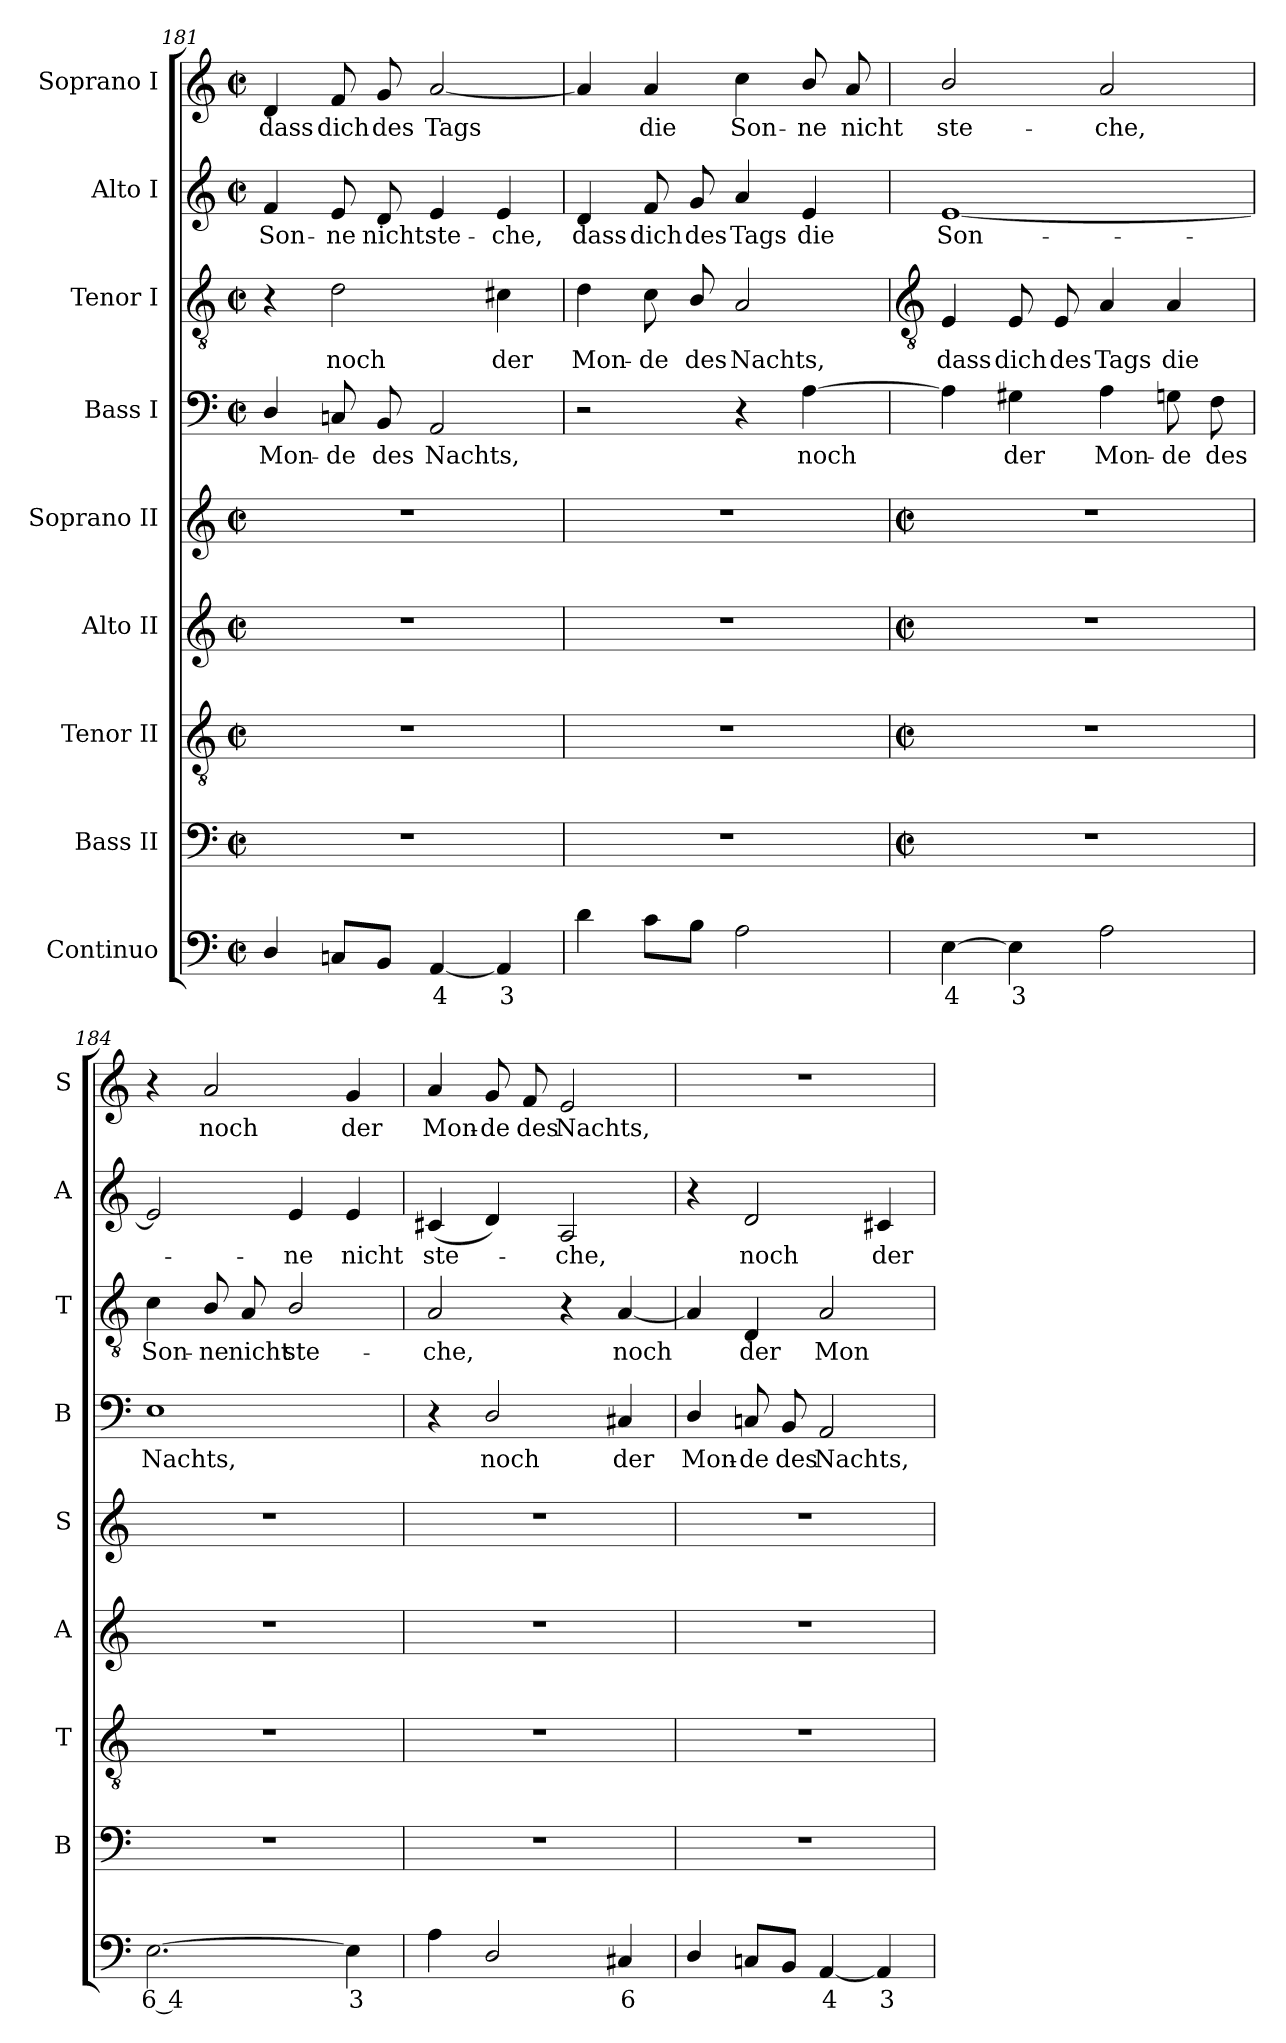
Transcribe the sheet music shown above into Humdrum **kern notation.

**kern	**text	**kern	**kern	**kern	**kern	**kern	**text	**kern	**text	**kern	**text	**kern	**text
*part9	*part9	*part8	*part7	*part6	*part5	*part4	*part4	*part3	*part3	*part2	*part2	*part1	*part1
*staff9	*staff9	*staff8	*staff7	*staff6	*staff5	*staff4	*staff4	*staff3	*staff3	*staff2	*staff2	*staff1	*staff1
*I"Continuo	*	*I"Bass II	*I"Tenor II	*I"Alto II	*I"Soprano II	*I"Bass I	*	*I"Tenor I	*	*I"Alto I	*	*I"Soprano I	*
*	*	*I'B	*I'T	*I'A	*I'S	*I'B	*	*I'T	*	*I'A	*	*I'S	*
*clefF4	*	*clefF4	*clefGv2	*clefG2	*clefG2	*clefF4	*	*clefGv2	*	*clefG2	*	*clefG2	*
*k[]	*	*k[]	*k[]	*k[]	*k[]	*k[]	*	*k[]	*	*k[]	*	*k[]	*
*C:	*	*C:	*C:	*C:	*C:	*C:	*	*C:	*	*C:	*	*C:	*
*M2/2	*	*M2/2	*M2/2	*M2/2	*M2/2	*M2/2	*	*M2/2	*	*M2/2	*	*M2/2	*
*met(c|)	*	*met(c|)	*met(c|)	*met(c|)	*met(c|)	*met(c|)	*	*met(c|)	*	*met(c|)	*	*met(c|)	*
=181	=181	=181	=181	=181	=181	=181	=181	=181	=181	=181	=181	=181	=181
!	!	!	!	!	!	!	!LO:LY:b	!	!	!	!LO:LY:b	!	!LO:LY:b
4D/	.	1r	1r	1r	1r	4D/	Mon-	4r	.	4f	Son-	4d	dass
!	!	!	!	!	!	!	!LO:LY:b	!	!LO:LY:b	!	!LO:LY:b	!	!LO:LY:b
8CnL	.	.	.	.	.	8Cn	-de	2d	noch	8e	-ne	8f	dich
!	!	!	!	!	!	!	!LO:LY:b	!	!	!	!LO:LY:b	!	!LO:LY:b
8BBJ	.	.	.	.	.	8BB	des	.	.	8d	nicht	8g	des
!	!LO:LY:b	!	!	!	!	!	!LO:LY:b	!	!	!	!LO:LY:b	!	!LO:LY:b
[4AA	4	.	.	.	.	2AA	Nachts,	.	.	4e	ste-	[2a	Tags
!	!LO:LY:b	!	!	!	!	!	!	!	!LO:LY:b	!	!LO:LY:b	!	!
4AA]	3	.	.	.	.	.	.	4c#X	der	4e	-che,	.	.
=182	=182	=182	=182	=182	=182	=182	=182	=182	=182	=182	=182	=182	=182
!	!	!	!	!	!	!	!	!	!LO:LY:b	!	!LO:LY:b	!	!
4d	.	1r	1r	1r	1r	2r	.	4d	Mon-	4d	dass	4a]	.
!	!	!	!	!	!	!	!	!	!LO:LY:b	!	!LO:LY:b	!	!LO:LY:b
8cL	.	.	.	.	.	.	.	8c	-de	8f	dich	4a	die
!	!	!	!	!	!	!	!	!	!LO:LY:b	!	!LO:LY:b	!	!
8BJ	.	.	.	.	.	.	.	8B/	des	8g	des	.	.
!	!	!	!	!	!	!	!	!	!LO:LY:b	!	!LO:LY:b	!	!LO:LY:b
2A	.	.	.	.	.	4r	.	2A	Nachts,	4a	Tags	4cc	Son-
!	!	!	!	!	!	!	!LO:LY:b	!	!	!	!LO:LY:b	!	!LO:LY:b
.	.	.	.	.	.	[4A	noch	.	.	4e	die	8b/	-ne
!	!	!	!	!	!	!	!	!	!	!	!	!	!LO:LY:b
.	.	.	.	.	.	.	.	.	.	.	.	8a	nicht
!!LO:LB:g=z
=183	=183	=183	=183	=183	=183	=183	=183	=183	=183	=183	=183	=183	=183
*	*	*	*	*	*	*	*	*clefGv2	*	*	*	*	*
*	*	*M2/2	*M2/2	*M2/2	*M2/2	*	*	*	*	*	*	*	*
*	*	*met(c|)	*met(c|)	*met(c|)	*met(c|)	*	*	*	*	*	*	*	*
!	!LO:LY:b	!	!	!	!	!	!	!	!LO:LY:b	!	!LO:LY:b	!	!LO:LY:b
[4E	4	1r	1r	1r	1r	4A]	.	4E	dass	[1e	Son-	2b/	ste-
!	!LO:LY:b	!	!	!	!	!	!LO:LY:b	!	!LO:LY:b	!	!	!	!
4E]	3	.	.	.	.	4G#X	der	8E	dich	.	.	.	.
!	!	!	!	!	!	!	!	!	!LO:LY:b	!	!	!	!
.	.	.	.	.	.	.	.	8E	des	.	.	.	.
!	!	!	!	!	!	!	!LO:LY:b	!	!LO:LY:b	!	!	!	!LO:LY:b
2A	.	.	.	.	.	4A	Mon-	4A	Tags	.	.	2a	-che,
!	!	!	!	!	!	!	!LO:LY:b	!	!LO:LY:b	!	!	!	!
.	.	.	.	.	.	8Gn	-de	4A	die	.	.	.	.
!	!	!	!	!	!	!	!LO:LY:b	!	!	!	!	!	!
.	.	.	.	.	.	8F	des	.	.	.	.	.	.
=184	=184	=184	=184	=184	=184	=184	=184	=184	=184	=184	=184	=184	=184
!	!LO:LY:b	!	!	!	!	!	!LO:LY:b	!	!LO:LY:b	!	!	!	!
[2.E	6 4	1r	1r	1r	1r	1E	Nachts,	4c	Son-	2e]	.	4r	.
!	!	!	!	!	!	!	!	!	!LO:LY:b	!	!	!	!LO:LY:b
.	.	.	.	.	.	.	.	8B/	-ne	.	.	2a	noch
!	!	!	!	!	!	!	!	!	!LO:LY:b	!	!	!	!
.	.	.	.	.	.	.	.	8A	nicht	.	.	.	.
!	!	!	!	!	!	!	!	!	!LO:LY:b	!	!LO:LY:b	!	!
.	.	.	.	.	.	.	.	2B/	ste-	4e	ne	.	.
!	!LO:LY:b	!	!	!	!	!	!	!	!	!	!LO:LY:b	!	!LO:LY:b
4E]	3	.	.	.	.	.	.	.	.	4e	nicht	4g	der
=185	=185	=185	=185	=185	=185	=185	=185	=185	=185	=185	=185	=185	=185
!	!	!	!	!	!	!	!	!	!LO:LY:b	!	!LO:LY:b	!	!LO:LY:b
4A	.	1r	1r	1r	1r	4r	.	2A	-che,	(<4c#X	ste-	4a	Mon-
!	!	!	!	!	!	!	!LO:LY:b	!	!	!	!	!	!LO:LY:b
2D/	.	.	.	.	.	2D/	noch	.	.	4d)	.	8g	-de
!	!	!	!	!	!	!	!	!	!	!	!	!	!LO:LY:b
.	.	.	.	.	.	.	.	.	.	.	.	8f	des
!	!	!	!	!	!	!	!	!	!	!	!LO:LY:b	!	!LO:LY:b
.	.	.	.	.	.	.	.	4r	.	2A	che,	2e	Nachts,
!	!LO:LY:b	!	!	!	!	!	!LO:LY:b	!	!LO:LY:b	!	!	!	!
4C#X	6	.	.	.	.	4C#X	der	[4A	noch	.	.	.	.
=186	=186	=186	=186	=186	=186	=186	=186	=186	=186	=186	=186	=186	=186
!	!	!	!	!	!	!	!LO:LY:b	!	!	!	!	!	!
4D/	.	1r	1r	1r	1r	4D/	Mon-	4A]	.	4r	.	1r	.
!	!	!	!	!	!	!	!LO:LY:b	!	!LO:LY:b	!	!LO:LY:b	!	!
8CnL	.	.	.	.	.	8Cn	-de	4D	der	2d	noch	.	.
!	!	!	!	!	!	!	!LO:LY:b	!	!	!	!	!	!
8BBJ	.	.	.	.	.	8BB	des	.	.	.	.	.	.
!	!LO:LY:b	!	!	!	!	!	!LO:LY:b	!	!LO:LY:b	!	!	!	!
[4AA	4	.	.	.	.	2AA	Nachts,	2A	Mon-	.	.	.	.
!	!LO:LY:b	!	!	!	!	!	!	!	!	!	!LO:LY:b	!	!
4AA]	3	.	.	.	.	.	.	.	.	4c#X	der	.	.
=	=	=	=	=	=	=	=	=	=	=	=	=	=
*-	*-	*-	*-	*-	*-	*-	*-	*-	*-	*-	*-	*-	*-
